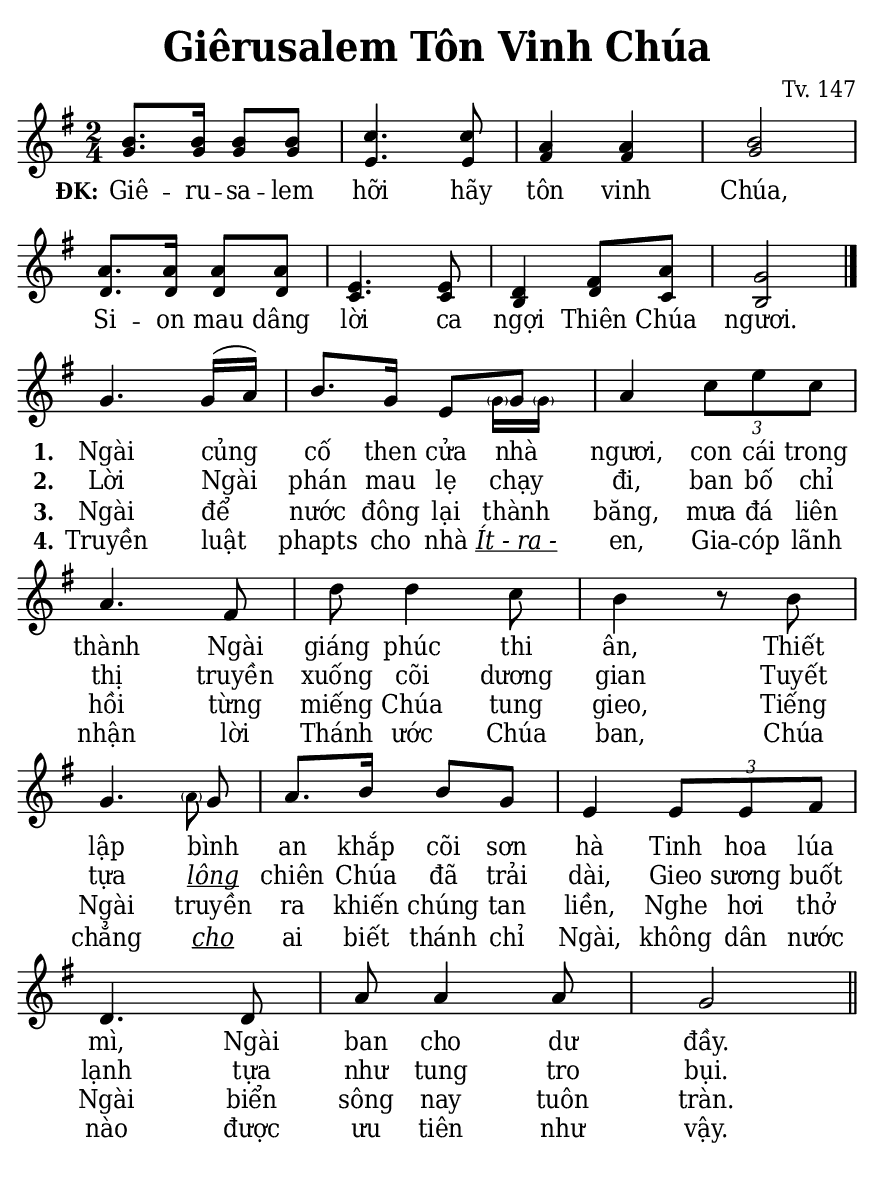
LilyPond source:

% Cài đặt chung\
\version "2.22.1"
\include "english.ly"

\header {
  title = \markup { \fontsize #1 "Giêrusalem Tôn Vinh Chúa" }
  composer = "Tv. 147"
  %arranger = "Lm. Kim Long"
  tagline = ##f
}

% Nhạc phiên khúc
nhacPhienKhucSop = \relative c'' {
  b8. b16 b8 b |
  c4. c8 |
  a4 a |
  b2 |
  a8. a16 a8 a |
  e4. e8 |
  d4 fs8 a |
  g2 \bar "|." \break
  
  g4. g16 (a) |
  b8. g16 e8
  <<
    {
      \voiceOne
      g8
    }
    \new Voice = "splitpart" {
      \voiceTwo
      \once \override NoteColumn.force-hshift = #-1.6
      \tweak font-size #-2
      \parenthesize
      g16
      \once \override NoteColumn.force-hshift = #-1.3
      \tweak font-size #-2
      \parenthesize
      g
    }
  >>
  \oneVoice
  a4 \tuplet 3/2 { c8 e c } |
  a4. fs8 |
  d' d4 c8 |
  b4 r8 b |
  g4.
  <<
    {
      \voiceOne
      g8
    }
    \new Voice = "splitpart" {
      \voiceTwo
      \once \override NoteColumn.force-hshift = #-1.5
      \tweak font-size #-2
      \parenthesize
      a8
    }
  >>
  \oneVoice
  a8. b16 b8 g |
  e4 \tuplet 3/2 { e8 e fs } |
  d4. d8 |
  a' a4 a8 |
  g2 \bar "||"
}

nhacPhienKhucAlto = \relative c'' {
  g8. g16 g8 g |
  e4. e8 |
  fs4 fs |
  g2 |
  d8. d16 d8 d |
  c4. c8 |
  b4 d8 c |
  b2
}

% Lời phiên khúc
loiPhienKhucSop = \lyrics {
  \set stanza = "ĐK:"
  Giê -- ru -- sa -- lem hỡi hãy tôn vinh Chúa,
  Si -- on mau dâng lời ca ngợi Thiên Chúa ngươi.
  <<
    {
      \set stanza = "1."
      Ngài củng cố then cửa nhà ngươi,
      con cái trong thành Ngài giáng phúc thi ân,
      Thiết lập bình an khắp cõi sơn hà
      Tinh hoa lúa mì, Ngài ban cho dư đầy.
    }
    \new Lyrics {
	    \set associatedVoice = "beSop"
	    \set stanza = "2."
	    Lời Ngài phán mau lẹ chạy đi,
	    ban bố chỉ thị truyền xuống cõi dương gian
	    Tuyết tựa \markup { \italic \underline "lông" }
	    chiên Chúa đã trải dài,
	    Gieo sương buốt lạnh tựa như tung tro bụi.
    }
    \new Lyrics {
	    \set associatedVoice = "beSop"
	    \set stanza = "3."
	    Ngài để nước đông lại thành băng,
	    mưa đá liên hồi từng miếng Chúa tung gieo,
	    Tiếng Ngài truyền ra khiến chúng tan liền,
	    Nghe hơi thở Ngài biển sông nay tuôn tràn.
    }
    \new Lyrics {
	    \set associatedVoice = "beSop"
	    \set stanza = "4."
	    Truyền luật phapts cho nhà
	    \markup { \italic \underline "Ít - ra -" }
	    en,
	    Gia -- cóp lãnh nhận lời Thánh ước Chúa ban,
	    Chúa chẳng \markup { \italic \underline "cho" }
	    ai biết thánh chỉ Ngài,
	    không dân nước nào được ưu tiên như vậy.
    }
  >>
}

% Dàn trang
\paper {
  #(set-paper-size "a5")
  top-margin = 3\mm
  bottom-margin = 3\mm
  left-margin = 3\mm
  right-margin = 3\mm
  indent = #0
  #(define fonts
	 (make-pango-font-tree "Deja Vu Serif Condensed"
	 		       "Deja Vu Serif Condensed"
			       "Deja Vu Serif Condensed"
			       (/ 20 20)))
  print-page-number = ##f
  page-count = #1
}

TongNhip = {
  \key g \major \time 2/4
  \set Timing.beamExceptions = #'()
  \set Timing.baseMoment = #(ly:make-moment 1/4)
}

% Đổi kích thước nốt cho bè phụ
notBePhu =
#(define-music-function (font-size music) (number? ly:music?)
   (for-some-music
     (lambda (m)
       (if (music-is-of-type? m 'rhythmic-event)
           (begin
             (set! (ly:music-property m 'tweaks)
                   (cons `(font-size . ,font-size)
                         (ly:music-property m 'tweaks)))
             #t)
           #f))
     music)
   music)

\score {
  \new ChoirStaff <<
    \new Staff \with {
        \consists "Merge_rests_engraver"
        printPartCombineTexts = ##f
      }
      <<
      \new Voice \TongNhip \partCombine 
        \nhacPhienKhucSop
        \notBePhu -1 { \nhacPhienKhucAlto }
      \new NullVoice = beSop \nhacPhienKhucSop
      \new Lyrics \lyricsto beSop \loiPhienKhucSop
      >>
  >>
  \layout {
    %\override Staff.TimeSignature.transparent = ##t
    \override Lyrics.LyricSpace.minimum-distance = #0.8
    \override Score.BarNumber.break-visibility = ##(#f #f #f)
    \override Score.SpacingSpanner.uniform-stretching = ##t
  } 
}
